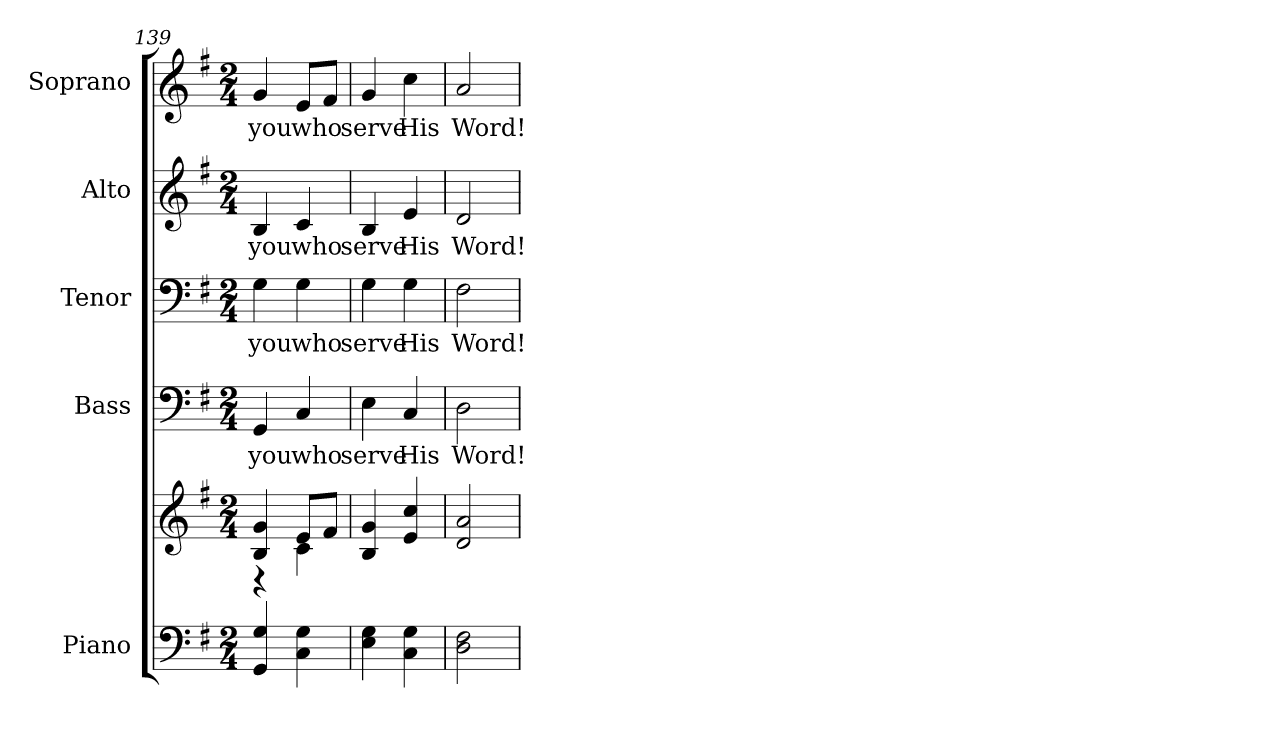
**kern	**kern	**kern	**text	**kern	**text	**kern	**text	**kern	**text
*part5	*part5	*part4	*part4	*part3	*part3	*part2	*part2	*part1	*part1
*staff6	*staff5	*staff4	*staff4	*staff3	*staff3	*staff2	*staff2	*staff1	*staff1
*I"Piano	*	*I"Bass	*	*I"Tenor	*	*I"Alto	*	*I"Soprano	*
*I'Pno.	*	*I'B.	*	*I'T.	*	*I'A.	*	*I'S.	*
*clefF4	*clefG2	*clefF4	*	*clefF4	*	*clefG2	*	*clefG2	*
*k[f#]	*k[f#]	*k[f#]	*	*k[f#]	*	*k[f#]	*	*k[f#]	*
*G:	*G:	*G:	*	*G:	*	*G:	*	*G:	*
*M2/4	*M2/4	*M2/4	*	*M2/4	*	*M2/4	*	*M2/4	*
=139	=139	=139	=139	=139	=139	=139	=139	=139	=139
*	*^	*	*	*	*	*	*	*	*
!	!	!	!	!LO:LY:b:color=#000000	!	!	!	!	!	!
!	!	!	!	!	!	!LO:LY:b:color=#000000	!	!	!	!
!	!	!	!	!	!	!	!	!LO:LY:b:color=#000000	!	!
!	!	!	!	!	!	!	!	!	!	!LO:LY:b:color=#000000
4GGi/ 4Gi	4Bi/ 4gi	4r	4GGi/	you	4Gi\	you	4Bi/	you	4gi/	you
!	!	!	!	!LO:LY:b:color=#000000	!	!	!	!	!	!
!	!	!	!	!	!	!LO:LY:b:color=#000000	!	!	!	!
!	!	!	!	!	!	!	!	!LO:LY:b:color=#000000	!	!
!	!	!	!	!	!	!	!	!	!	!LO:LY:b:color=#000000
4Ci\ 4Gi	8ei/L	4ci\	4Ci/	who	4Gi\	who	4ci/	who	8ei/L	who
.	8f#i/J	.	.	.	.	.	.	.	8f#i/J	.
*	*v	*v	*	*	*	*	*	*	*	*
=140	=140	=140	=140	=140	=140	=140	=140	=140	=140
!	!	!	!LO:LY:b:color=#000000	!	!	!	!	!	!
!	!	!	!	!	!LO:LY:b:color=#000000	!	!	!	!
!	!	!	!	!	!	!	!LO:LY:b:color=#000000	!	!
!	!	!	!	!	!	!	!	!	!LO:LY:b:color=#000000
4Ei\ 4Gi	4Bi/ 4gi	4Ei\	serve	4Gi\	serve	4Bi/	serve	4gi/	serve
!	!	!	!LO:LY:b:color=#000000	!	!	!	!	!	!
!	!	!	!	!	!LO:LY:b:color=#000000	!	!	!	!
!	!	!	!	!	!	!	!LO:LY:b:color=#000000	!	!
!	!	!	!	!	!	!	!	!	!LO:LY:b:color=#000000
4Ci\ 4Gi	4ei/ 4cci	4Ci/	His	4Gi\	His	4ei/	His	4cci\	His
=141	=141	=141	=141	=141	=141	=141	=141	=141	=141
!	!	!	!LO:LY:b:color=#000000	!	!	!	!	!	!
!	!	!	!	!	!LO:LY:b:color=#000000	!	!	!	!
!	!	!	!	!	!	!	!LO:LY:b:color=#000000	!	!
!	!	!	!	!	!	!	!	!	!LO:LY:b:color=#000000
2Di\ 2F#i	2di/ 2ai	2Di\	Word!	2F#i\	Word!	2di/	Word!	2ai/	Word!
=	=	=	=	=	=	=	=	=	=
*-	*-	*-	*-	*-	*-	*-	*-	*-	*-
